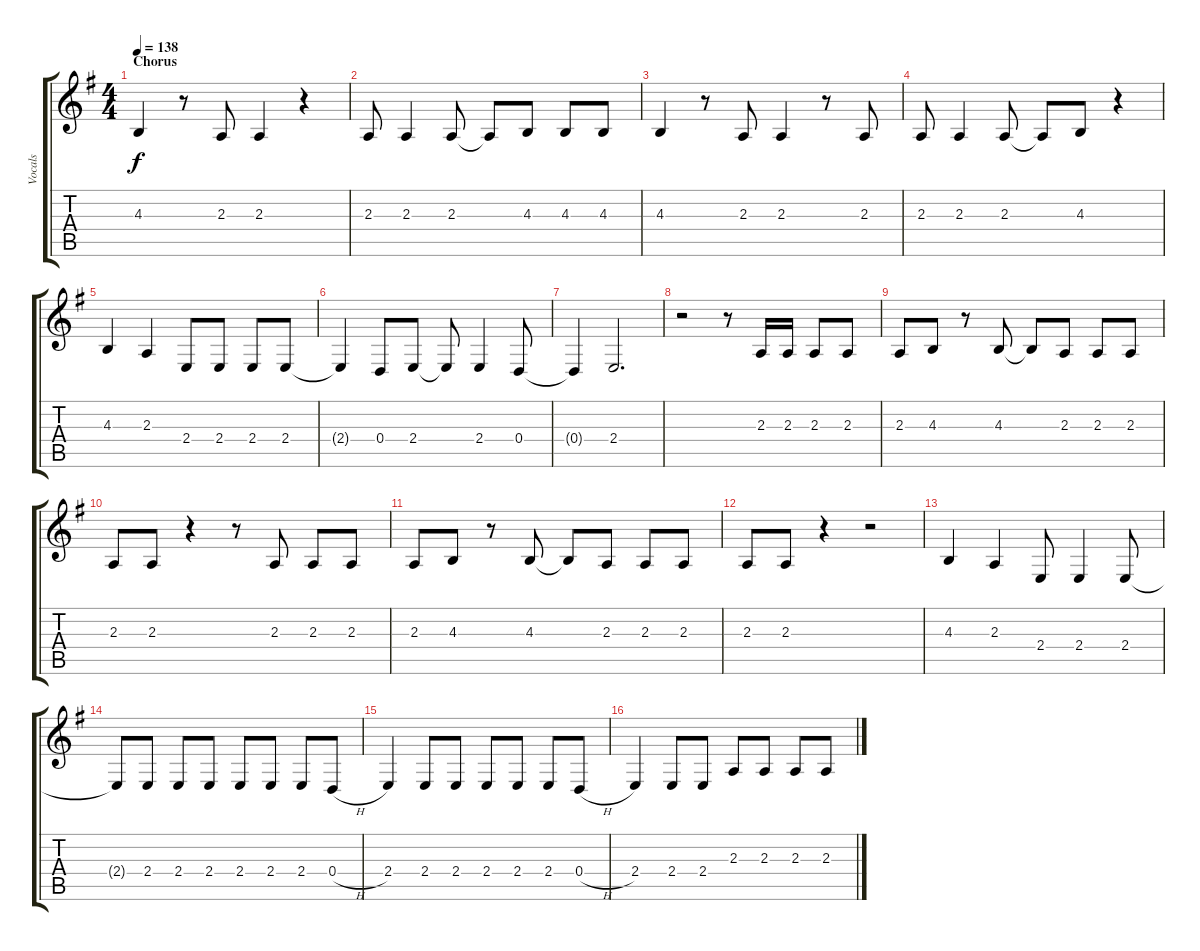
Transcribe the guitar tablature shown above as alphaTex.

\track ("Vocals" "Vocals") {instrument altosax bank 255}
\staff {score tabs}
\tuning (E4 B3 G3 D3 A2 E2) {hide}
\ts (4 4)
\section ("" "Chorus")
\tempo 138
\clef g2
\ks g
4.3.4{dy f} r.8 2.3.8 2.3.4 r.4 |
2.3.8 2.3.4 2.3.8 2.3{t}.8 4.3.8 4.3.8 4.3.8 |
4.3.4 r.8 2.3.8 2.3.4 r.8 2.3.8 |
2.3.8 2.3.4 2.3.8 2.3{t}.8 4.3.8 r.4 |
4.3.4 2.3.4 2.4.8 2.4.8 2.4.8 2.4.8 |
2.4{t}.4 0.4.8 2.4.8 2.4{t}.8 2.4.4 0.4.8 |
0.4{t}.4 2.4.2{d} |
r.2 r.8 2.3.16 2.3.16 2.3.8 2.3.8 |
2.3.8 4.3.8 r.8 4.3.8 4.3{t}.8 2.3.8 2.3.8 2.3.8 |
2.3.8 2.3.8 r.4 r.8 2.3.8 2.3.8 2.3.8 |
2.3.8 4.3.8 r.8 4.3.8 4.3{t}.8 2.3.8 2.3.8 2.3.8 |
2.3.8 2.3.8 r.4 r.2 |
4.3.4 2.3.4 2.4.8 2.4.4 2.4.8 |
2.4{t}.8 2.4.8 2.4.8 2.4.8 2.4.8 2.4.8 2.4.8 0.4{h}.8 |
2.4.4 2.4.8 2.4.8 2.4.8 2.4.8 2.4.8 0.4{h}.8 |
2.4.4 2.4.8 2.4.8 2.3.8 2.3.8 2.3.8 2.3{h}.8
